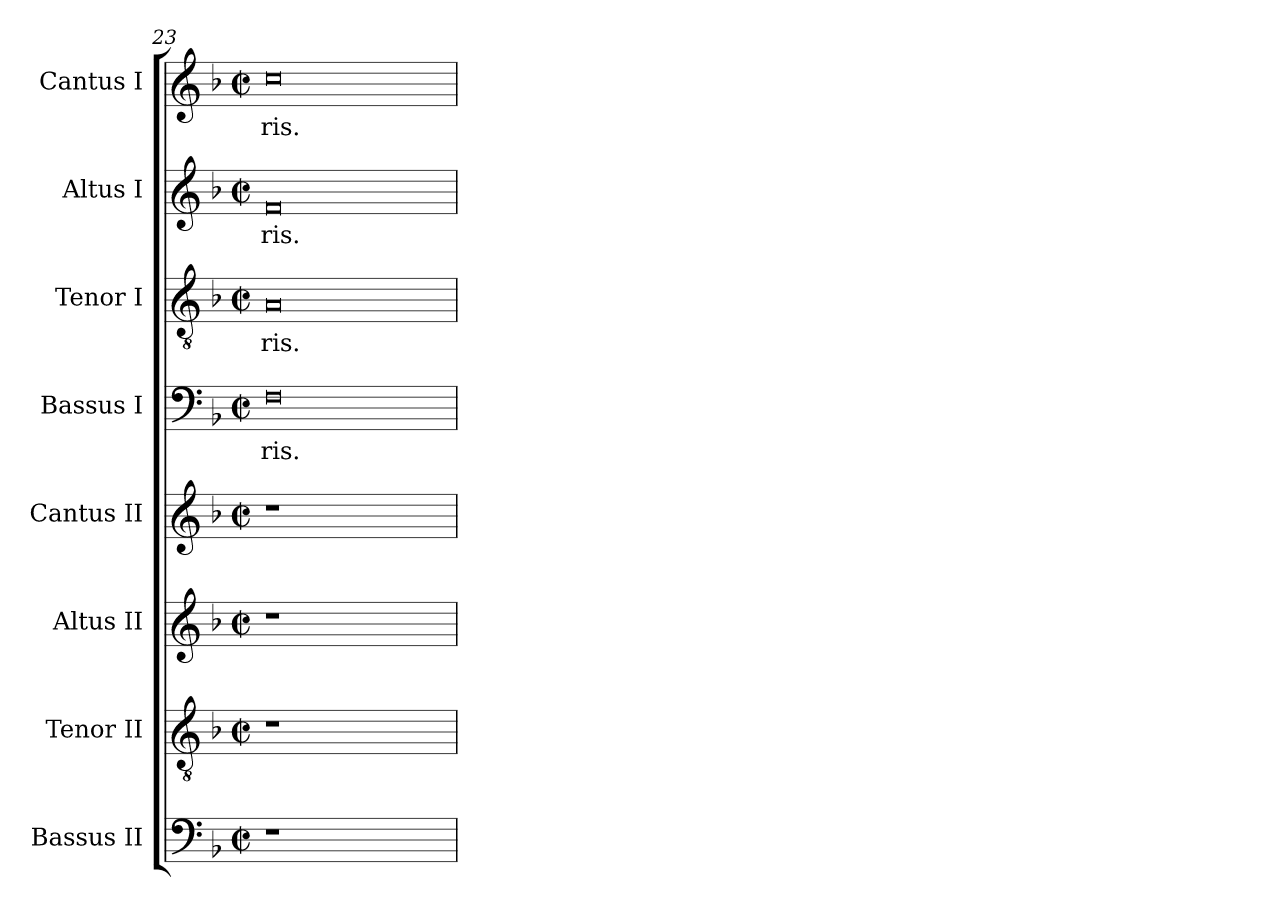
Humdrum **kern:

**kern	**kern	**kern	**kern	**kern	**text	**kern	**text	**kern	**text	**kern	**text
*part8	*part7	*part6	*part5	*part4	*part4	*part3	*part3	*part2	*part2	*part1	*part1
*staff8	*staff7	*staff6	*staff5	*staff4	*staff4	*staff3	*staff3	*staff2	*staff2	*staff1	*staff1
*I"Bassus II	*I"Tenor II	*I"Altus II	*I"Cantus II	*I"Bassus I	*	*I"Tenor I	*	*I"Altus I	*	*I"Cantus I	*
*clefF4	*clefGv2	*clefG2	*clefG2	*clefF4	*	*clefGv2	*	*clefG2	*	*clefG2	*
*k[b-]	*k[b-]	*k[b-]	*k[b-]	*k[b-]	*	*k[b-]	*	*k[b-]	*	*k[b-]	*
*F:	*F:	*F:	*F:	*F:	*	*F:	*	*F:	*	*F:	*
*M2/2	*M2/2	*M2/2	*M2/2	*M2/2	*	*M2/2	*	*M2/2	*	*M2/2	*
*met(c|)	*met(c|)	*met(c|)	*met(c|)	*met(c|)	*	*met(c|)	*	*met(c|)	*	*met(c|)	*
=23	=23	=23	=23	=23	=23	=23	=23	=23	=23	=23	=23
!	!	!	!	!	!LO:LY:b:cj	!	!LO:LY:b:cj	!	!LO:LY:b:cj	!	!LO:LY:b:cj
1r	1r	1r	1r	0F	ris.	0A	ris.	0f	ris.	0cc	ris.
1ryy	1ryy	1ryy	1ryy	.	.	.	.	.	.	.	.
=	=	=	=	=	=	=	=	=	=	=	=
*-	*-	*-	*-	*-	*-	*-	*-	*-	*-	*-	*-
